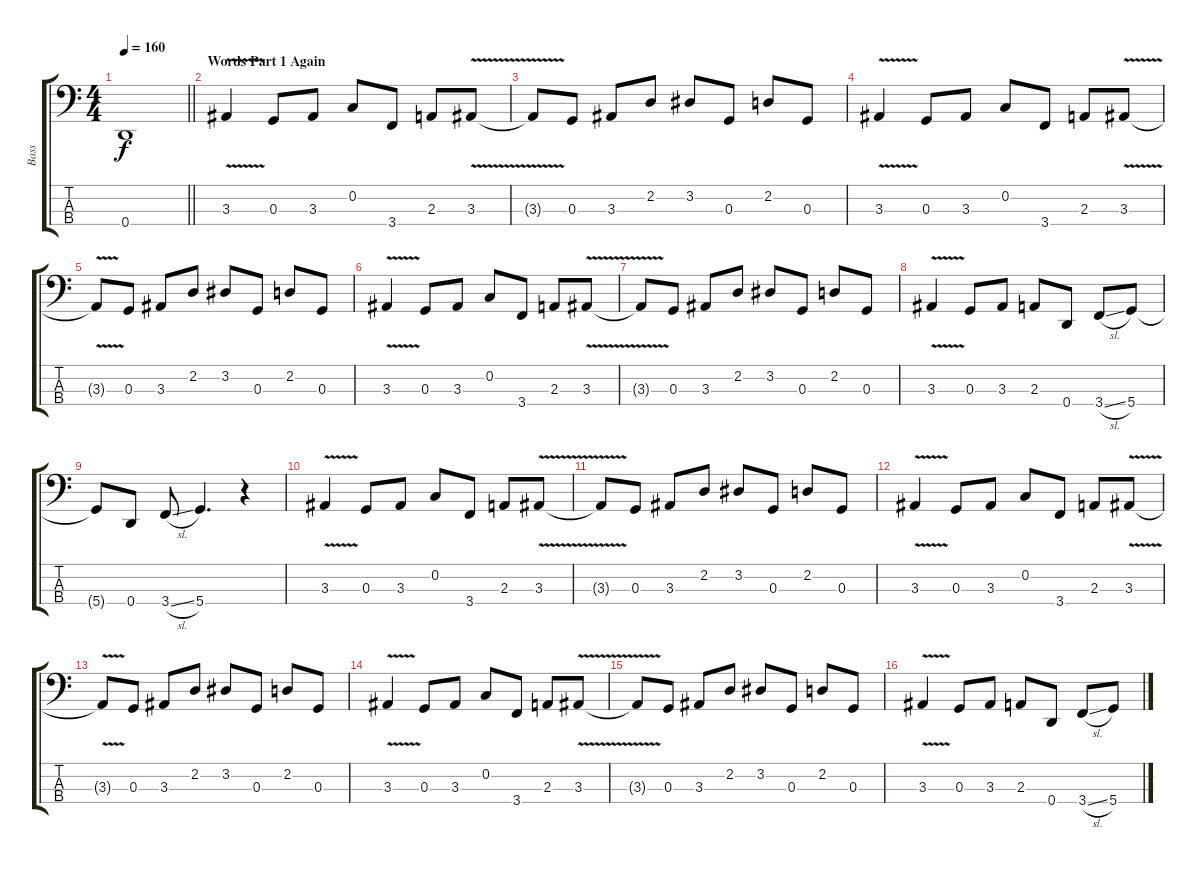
\track ("Bass" "Bass") {instrument electricbasspick}
\staff {score tabs}
\tuning (F2 C2 G1 D1) {hide}
\ts (4 4)
\tempo 160
\clef f4
\barLineRight lightlight
\ks c
0.4{t}.1{dy f} |
\section ("" "Words Part 1 Again")
3.3{v}.4 0.3.8 3.3.8 0.2.8 3.4.8 2.3.8 3.3{v}.8 |
3.3{t}.8 0.3.8 3.3.8 2.2.8 3.2.8 0.3.8 2.2.8 0.3.8 |
3.3{v}.4 0.3.8 3.3.8 0.2.8 3.4.8 2.3.8 3.3{v}.8 |
3.3{t}.8 0.3.8 3.3.8 2.2.8 3.2.8 0.3.8 2.2.8 0.3.8 |
3.3{v}.4 0.3.8 3.3.8 0.2.8 3.4.8 2.3.8 3.3{v}.8 |
3.3{t}.8 0.3.8 3.3.8 2.2.8 3.2.8 0.3.8 2.2.8 0.3.8 |
3.3{v}.4 0.3.8 3.3.8 2.3.8 0.4.8 3.4{sl}.8 5.4.8 |
5.4{t}.8 0.4.8 3.4{sl}.8 5.4.4{d} r.4 |
3.3{v}.4 0.3.8 3.3.8 0.2.8 3.4.8 2.3.8 3.3{v}.8 |
3.3{t}.8 0.3.8 3.3.8 2.2.8 3.2.8 0.3.8 2.2.8 0.3.8 |
3.3{v}.4 0.3.8 3.3.8 0.2.8 3.4.8 2.3.8 3.3{v}.8 |
3.3{t}.8 0.3.8 3.3.8 2.2.8 3.2.8 0.3.8 2.2.8 0.3.8 |
3.3{v}.4 0.3.8 3.3.8 0.2.8 3.4.8 2.3.8 3.3{v}.8 |
3.3{t}.8 0.3.8 3.3.8 2.2.8 3.2.8 0.3.8 2.2.8 0.3.8 |
3.3{v}.4 0.3.8 3.3.8 2.3.8 0.4.8 3.4{sl}.8 5.4.8
